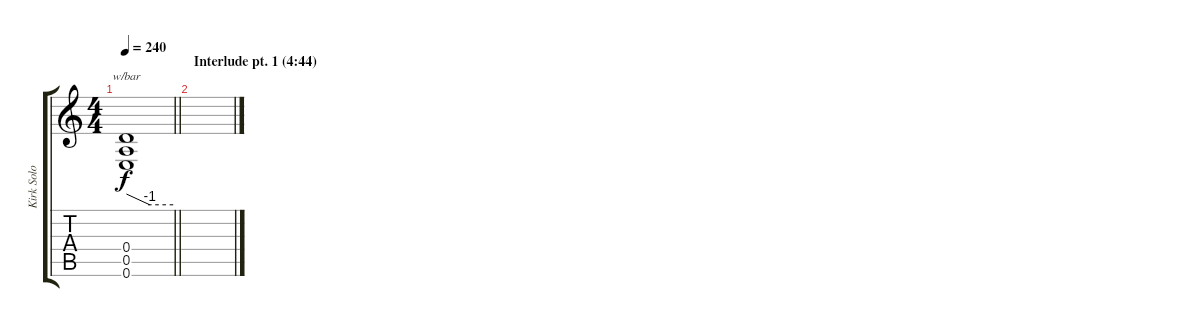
\track ("Kirk Solo" "Kirk Solo") {instrument distortionguitar}
\staff {score tabs}
\tuning (E4 B3 G3 D3 A2 E2) {hide}
\ts (4 4)
\tempo 240
\clef g2
\barLineRight lightlight
\ks c
(0.4 0.5 0.6).1{tbe (custom default 0 0 30 -4 60 -4) dy f} |
\section ("" "Interlude pt. 1 (4:44)")
